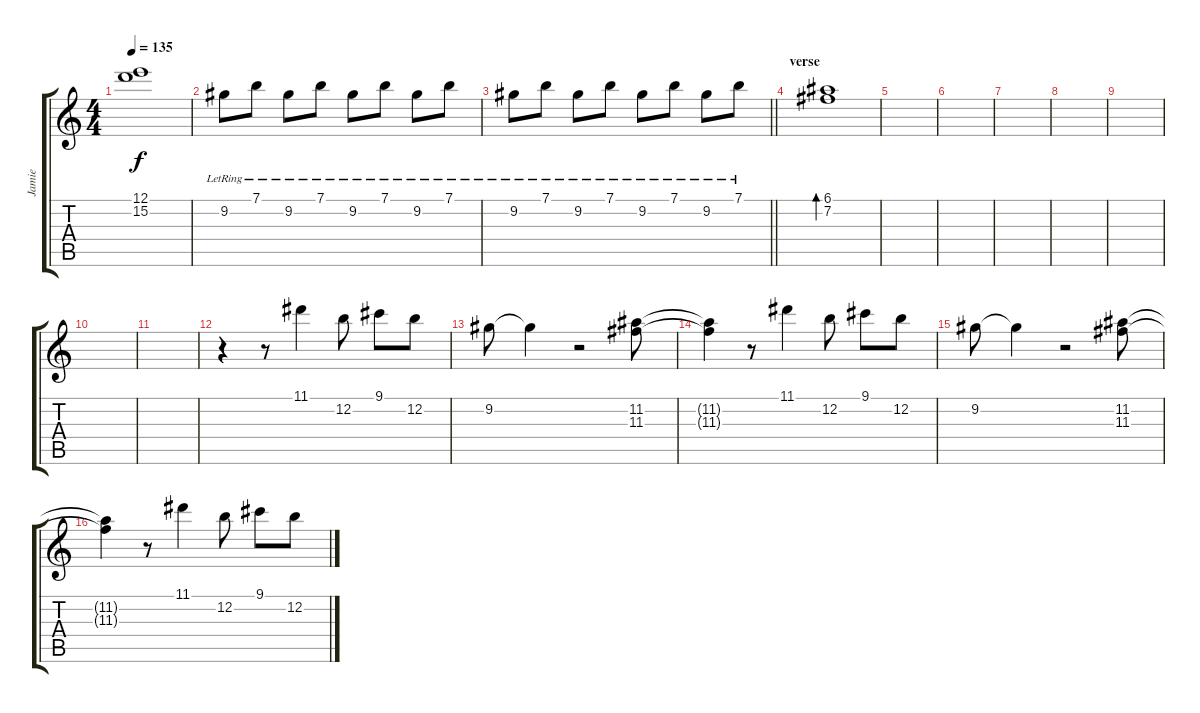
\track ("Jamie" "Jamie") {instrument electricguitarjazz}
\staff {score tabs}
\tuning (E4 B3 G3 D3 A2 E2) {hide}
\ts (4 4)
\tempo 135
\clef g2
\ks c
(12.1{t} 15.2{t}).1{dy f} |
9.2{lr}.8 7.1{lr}.8 9.2{lr}.8 7.1{lr}.8 9.2{lr}.8 7.1{lr}.8 9.2{lr}.8 7.1{lr}.8 |
\barLineRight lightlight
9.2{lr}.8 7.1{lr}.8 9.2{lr}.8 7.1{lr}.8 9.2{lr}.8 7.1{lr}.8 9.2{lr}.8 7.1{lr}.8 |
\section ("" "verse")
(6.1 7.2).1{bd 240} |
|
|
|
|
|
|
|
r.4{volume 13} r.8 11.1.4 12.2.8 9.1.8 12.2.8 |
9.2.8 9.2{t}.4 r.2 (11.2 11.3).8 |
(11.2{t} 11.3{t}).4{volume 13} r.8 11.1.4 12.2.8 9.1.8 12.2.8 |
9.2.8 9.2{t}.4 r.2 (11.2 11.3).8 |
(11.2{t} 11.3{t}).4{volume 13} r.8 11.1.4 12.2.8 9.1.8 12.2.8
